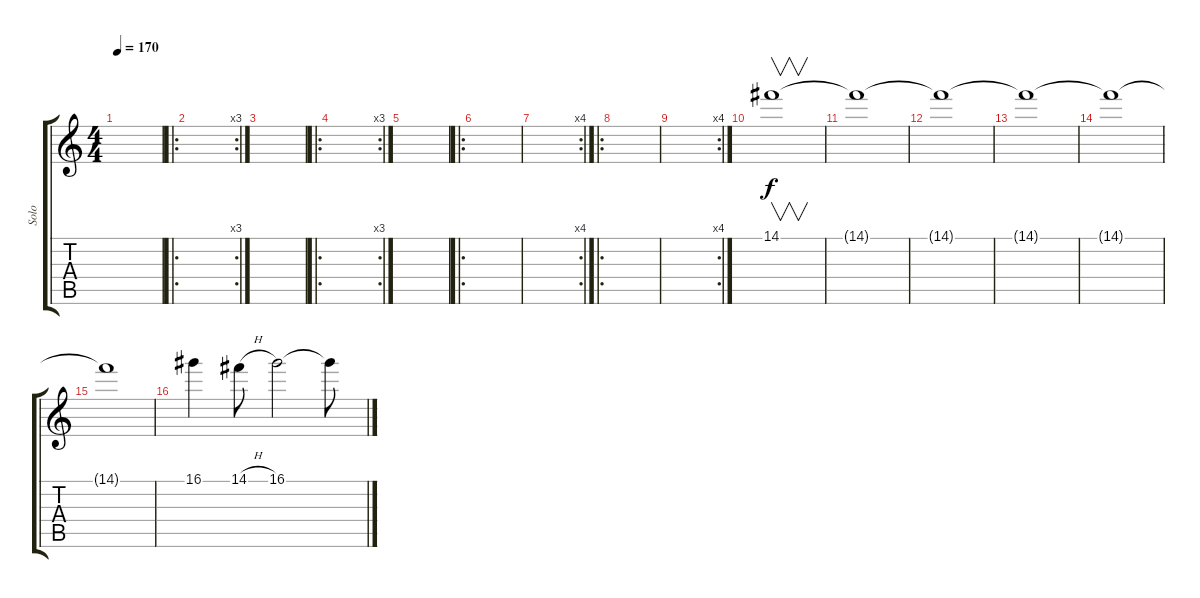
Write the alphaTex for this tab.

\track ("Solo" "Solo") {instrument distortionguitar}
\staff {score tabs}
\tuning (E4 B3 G3 D3 A2 E2) {hide}
\ts (4 4)
\tempo 170
\clef g2
\ks c
|
\ro
\rc 3
|
|
\ro
\rc 3
|
|
\ro
|
\rc 4
|
\ro
|
\rc 4
|
14.1.1{v} |
14.1{t}.1 |
14.1{t}.1 |
14.1{t}.1 |
14.1{t}.1 |
14.1{t}.1 |
16.1.4 14.1{h}.8 16.1.2 16.1{t}.8
